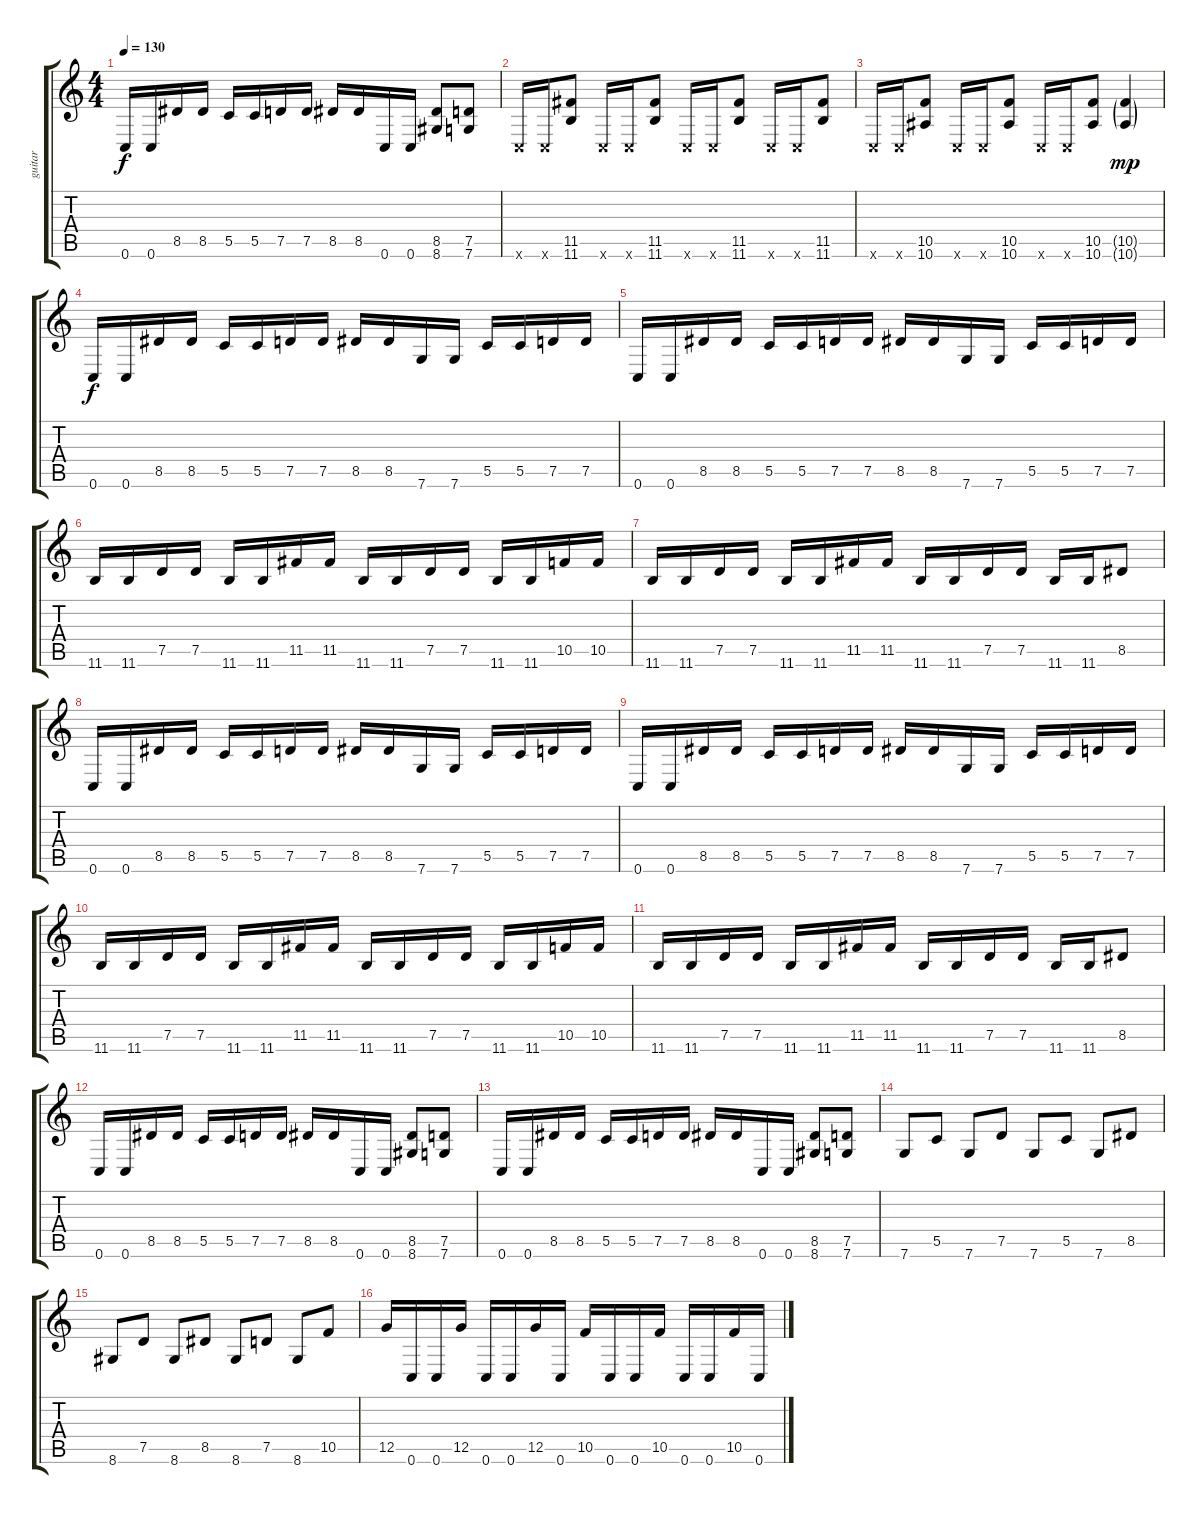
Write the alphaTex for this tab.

\track ("guitar" "guitar") {instrument distortionguitar}
\staff {score tabs}
\tuning (D4 A3 F3 C3 G2 C2) {hide}
\ts (4 4)
\tempo 130
\clef g2
\ks c
0.6.16{dy f} 0.6.16 8.5.16 8.5.16 5.5.16 5.5.16 7.5.16 7.5.16 8.5.16 8.5.16 0.6.16 0.6.16 (8.5 8.6).8 (7.5 7.6).8 |
0.6{x}.16 0.6{x}.16 (11.5 11.6).8 0.6{x}.16 0.6{x}.16 (11.5 11.6).8 0.6{x}.16 0.6{x}.16 (11.5 11.6).8 0.6{x}.16 0.6{x}.16 (11.5 11.6).8 |
0.6{x}.16 0.6{x}.16 (10.5 10.6).8 0.6{x}.16 0.6{x}.16 (10.5 10.6).8 0.6{x}.16 0.6{x}.16 (10.5 10.6).8 (10.5{g} 10.6{g}).4{dy mp} |
0.6.16{dy f} 0.6.16 8.5.16 8.5.16 5.5.16 5.5.16 7.5.16 7.5.16 8.5.16 8.5.16 7.6.16 7.6.16 5.5.16 5.5.16 7.5.16 7.5.16 |
0.6.16 0.6.16 8.5.16 8.5.16 5.5.16 5.5.16 7.5.16 7.5.16 8.5.16 8.5.16 7.6.16 7.6.16 5.5.16 5.5.16 7.5.16 7.5.16 |
11.6.16 11.6.16 7.5.16 7.5.16 11.6.16 11.6.16 11.5.16 11.5.16 11.6.16 11.6.16 7.5.16 7.5.16 11.6.16 11.6.16 10.5.16 10.5.16 |
11.6.16 11.6.16 7.5.16 7.5.16 11.6.16 11.6.16 11.5.16 11.5.16 11.6.16 11.6.16 7.5.16 7.5.16 11.6.16 11.6.16 8.5.8 |
0.6.16 0.6.16 8.5.16 8.5.16 5.5.16 5.5.16 7.5.16 7.5.16 8.5.16 8.5.16 7.6.16 7.6.16 5.5.16 5.5.16 7.5.16 7.5.16 |
0.6.16 0.6.16 8.5.16 8.5.16 5.5.16 5.5.16 7.5.16 7.5.16 8.5.16 8.5.16 7.6.16 7.6.16 5.5.16 5.5.16 7.5.16 7.5.16 |
11.6.16 11.6.16 7.5.16 7.5.16 11.6.16 11.6.16 11.5.16 11.5.16 11.6.16 11.6.16 7.5.16 7.5.16 11.6.16 11.6.16 10.5.16 10.5.16 |
11.6.16 11.6.16 7.5.16 7.5.16 11.6.16 11.6.16 11.5.16 11.5.16 11.6.16 11.6.16 7.5.16 7.5.16 11.6.16 11.6.16 8.5.8 |
0.6.16 0.6.16 8.5.16 8.5.16 5.5.16 5.5.16 7.5.16 7.5.16 8.5.16 8.5.16 0.6.16 0.6.16 (8.5 8.6).8 (7.5 7.6).8 |
0.6.16 0.6.16 8.5.16 8.5.16 5.5.16 5.5.16 7.5.16 7.5.16 8.5.16 8.5.16 0.6.16 0.6.16 (8.5 8.6).8 (7.5 7.6).8 |
7.6.8 5.5.8 7.6.8 7.5.8 7.6.8 5.5.8 7.6.8 8.5.8 |
8.6.8 7.5.8 8.6.8 8.5.8 8.6.8 7.5.8 8.6.8 10.5.8 |
12.5.16 0.6.16 0.6.16 12.5.16 0.6.16 0.6.16 12.5.16 0.6.16 10.5.16 0.6.16 0.6.16 10.5.16 0.6.16 0.6.16 10.5.16 0.6.16
